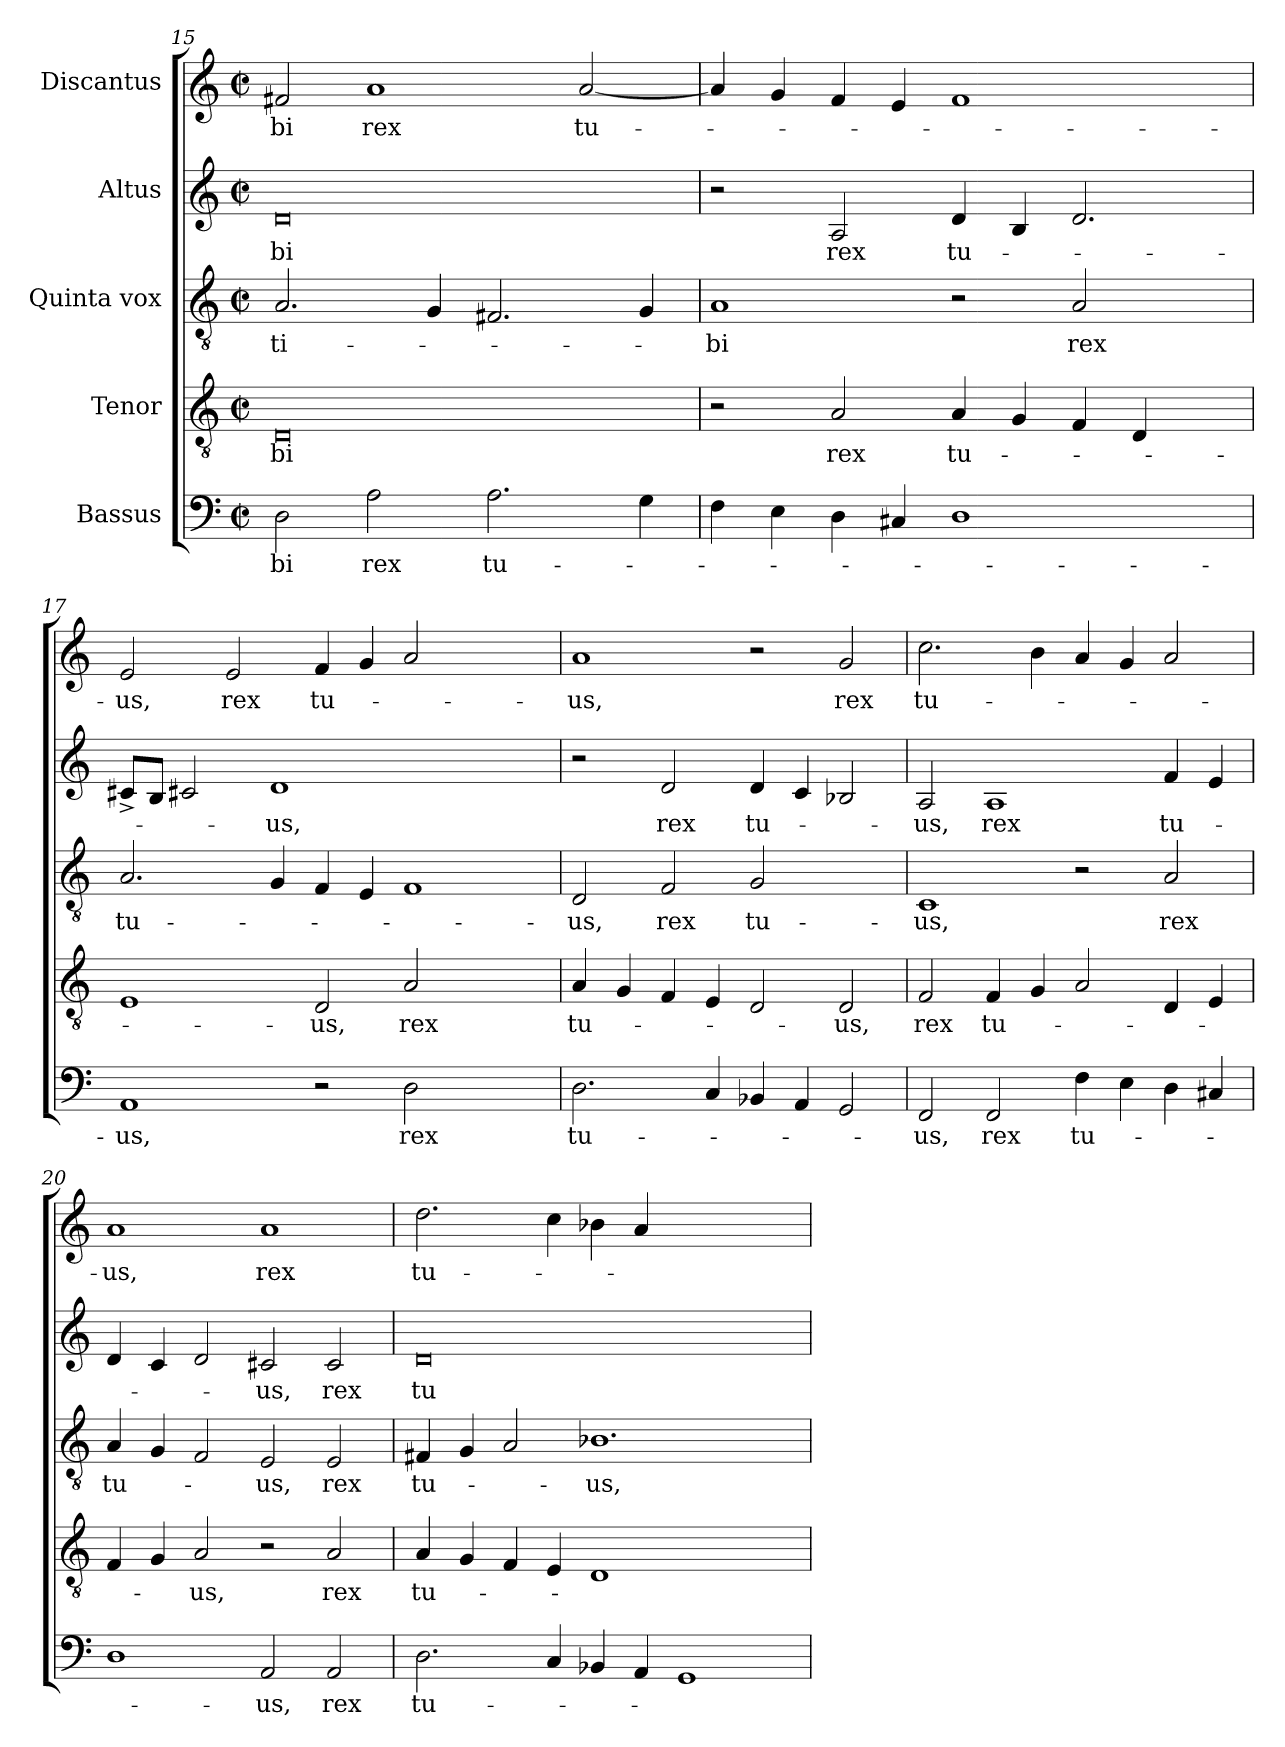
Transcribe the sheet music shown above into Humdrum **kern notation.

**kern	**text	**kern	**text	**kern	**text	**kern	**text	**kern	**text
*part5	*part5	*part4	*part4	*part3	*part3	*part2	*part2	*part1	*part1
*staff5	*staff5	*staff4	*staff4	*staff3	*staff3	*staff2	*staff2	*staff1	*staff1
*I"Bassus	*	*I"Tenor	*	*I"Quinta vox	*	*I"Altus	*	*I"Discantus	*
*clefF4	*	*clefGv2	*	*clefGv2	*	*clefG2	*	*clefG2	*
*k[]	*	*k[]	*	*k[]	*	*k[]	*	*k[]	*
*C:	*	*C:	*	*C:	*	*C:	*	*C:	*
*M2/2	*	*M2/2	*	*M2/2	*	*M2/2	*	*M2/2	*
*met(c|)	*	*met(c|)	*	*met(c|)	*	*met(c|)	*	*met(c|)	*
=15	=15	=15	=15	=15	=15	=15	=15	=15	=15
!	!LO:LY:b	!	!LO:LY:b	!	!LO:LY:b	!	!LO:LY:b	!	!LO:LY:b
2D\	-bi	0D	-bi	2.A/	ti-	0d	-bi	2f#X/	-bi
!	!LO:LY:b	!	!	!	!	!	!	!	!LO:LY:b
2A\	rex	.	.	.	.	.	.	1a	rex
.	.	.	.	4G/	.	.	.	.	.
!	!LO:LY:b	!	!	!	!	!	!	!	!
2.A\	tu-	.	.	2.F#X/	.	.	.	.	.
!	!	!	!	!	!	!	!	!	!LO:LY:b
.	.	.	.	.	.	.	.	[<2a/	tu-
4G\	.	.	.	4G/	.	.	.	.	.
!!LO:LB:g=z
=16	=16	=16	=16	=16	=16	=16	=16	=16	=16
!	!	!	!	!	!LO:LY:b	!	!	!	!
4F\	.	2r	.	1A	-bi	2r	.	4a/]	.
4E\	.	.	.	.	.	.	.	4g/	.
!	!	!	!LO:LY:b	!	!	!	!LO:LY:b	!	!
4D\	.	2A/	rex	.	.	2A/	rex	4f/	.
4C#X/	.	.	.	.	.	.	.	4e/	.
!	!	!	!LO:LY:b	!	!	!	!LO:LY:b	!	!
1D	.	4A/	tu-	2r	.	4d/	tu-	1f	.
.	.	4G/	.	.	.	4B/	.	.	.
!	!	!	!	!	!LO:LY:b	!	!	!	!
.	.	4F/	.	2A/	rex	2.d/	.	.	.
.	.	4D/	.	.	.	.	.	.	.
4ryy	.	4ryy	.	4ryy	.	.	.	4ryy	.
=17	=17	=17	=17	=17	=17	=17	=17	=17	=17
!	!LO:LY:b	!	!	!	!LO:LY:b	!	!	!	!LO:LY:b
1AA	-us,	1E	.	2.A/	tu-	8c#^</L	.	2e/	-us,
.	.	.	.	.	.	8B/J	.	.	.
.	.	.	.	.	.	2c#X/	.	.	.
!	!	!	!	!	!	!	!	!	!LO:LY:b
.	.	.	.	.	.	.	.	2e/	rex
!	!	!	!	!	!	!	!LO:LY:b	!	!
.	.	.	.	4G/	.	1d	-us,	.	.
!	!	!	!LO:LY:b	!	!	!	!	!	!LO:LY:b
2r	.	2D/	-us,	4F/	.	.	.	4f/	tu-
.	.	.	.	4E/	.	.	.	4g/	.
!	!LO:LY:b	!	!LO:LY:b	!	!	!	!	!	!
2D\	rex	2A/	rex	1F	.	.	.	2a/	.
.	.	.	.	.	.	2.ryy	.	.	.
2ryy	.	2ryy	.	.	.	.	.	2ryy	.
=18	=18	=18	=18	=18	=18	=18	=18	=18	=18
!	!LO:LY:b	!	!LO:LY:b	!	!LO:LY:b	!	!	!	!LO:LY:b
2.D\	tu-	4A/	tu-	2D/	-us,	2r	.	1a	-us,
.	.	4G/	.	.	.	.	.	.	.
!	!	!	!	!	!LO:LY:b	!	!LO:LY:b	!	!
.	.	4F/	.	2F/	rex	2d/	rex	.	.
4C/	.	4E/	.	.	.	.	.	.	.
!	!	!	!	!	!LO:LY:b	!	!LO:LY:b	!	!
4BB-X/	.	2D/	.	2G/	tu-	4d/	tu-	2r	.
4AA/	.	.	.	.	.	4c/	.	.	.
!	!	!	!LO:LY:b	!	!	!	!	!	!LO:LY:b
2GG/	.	2D/	-us,	2ryy	.	2B-X/	.	2g/	rex
=19	=19	=19	=19	=19	=19	=19	=19	=19	=19
!	!LO:LY:b	!	!LO:LY:b	!	!LO:LY:b	!	!LO:LY:b	!	!LO:LY:b
2FF/	-us,	2F/	rex	1C	-us,	2A/	-us,	2.cc\	tu-
!	!LO:LY:b	!	!LO:LY:b	!	!	!	!LO:LY:b	!	!
2FF/	rex	4F/	tu-	.	.	1A	rex	.	.
.	.	4G/	.	.	.	.	.	4b\	.
!	!LO:LY:b	!	!	!	!	!	!	!	!
4F\	tu-	2A/	.	2r	.	.	.	4a/	.
4E\	.	.	.	.	.	.	.	4g/	.
!	!	!	!	!	!LO:LY:b	!	!LO:LY:b	!	!
4D\	.	4D/	.	2A/	rex	4f/	tu-	2a/	.
4C#X/	.	4E/	.	.	.	4e/	.	.	.
!!LO:PB:g=z
=20	=20	=20	=20	=20	=20	=20	=20	=20	=20
!	!	!	!	!	!LO:LY:b	!	!	!	!LO:LY:b
1D	.	4F/	.	4A/	tu-	4d/	.	1a	-us,
.	.	4G/	.	4G/	.	4c/	.	.	.
!	!	!	!LO:LY:b	!	!	!	!	!	!
.	.	2A/	-us,	2F/	.	2d/	.	.	.
!	!LO:LY:b	!	!	!	!LO:LY:b	!	!LO:LY:b	!	!LO:LY:b
2AA/	-us,	2r	.	2E/	-us,	2c#X/	-us,	1a	rex
!	!LO:LY:b	!	!LO:LY:b	!	!LO:LY:b	!	!LO:LY:b	!	!
2AA/	rex	2A/	rex	2E/	rex	2c#/	rex	.	.
=21	=21	=21	=21	=21	=21	=21	=21	=21	=21
!	!LO:LY:b	!	!LO:LY:b	!	!LO:LY:b	!	!LO:LY:b	!	!LO:LY:b
2.D\	tu-	4A/	tu-	4F#X/	tu-	0d	tu-	2.dd\	tu-
.	.	4G/	.	4G/	.	.	.	.	.
.	.	4F/	.	2A/	.	.	.	.	.
4C/	.	4E/	.	.	.	.	.	4cc\	.
!	!	!	!	!	!LO:LY:b	!	!	!	!
4BB-X/	.	1D	.	1.B-X	-us,	.	.	4b-X\	.
4AA/	.	.	.	.	.	.	.	4a/	.
1GG	.	.	.	.	.	.	.	1ryy	.
.	.	2ryy	.	.	.	2ryy	.	.	.
=	=	=	=	=	=	=	=	=	=
*-	*-	*-	*-	*-	*-	*-	*-	*-	*-
